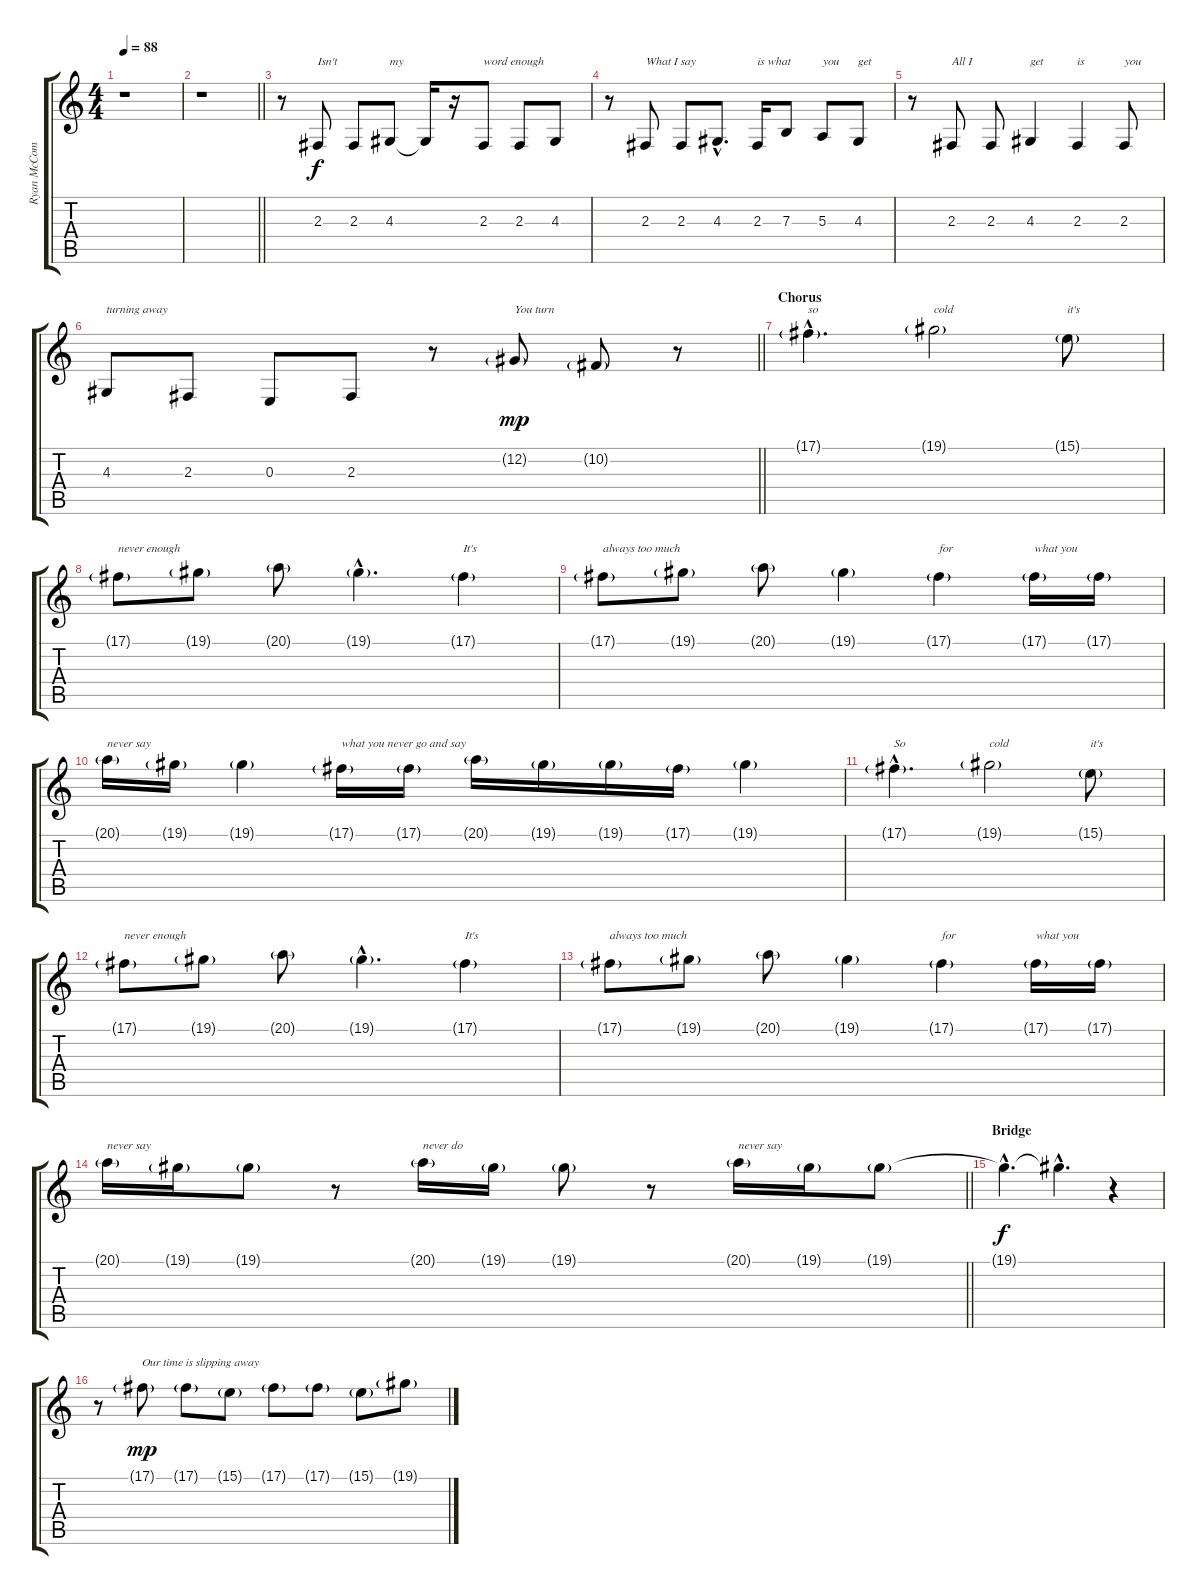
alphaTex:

\track ("Ryan McCombs (Backing Vocals)" "Ryan McCom") {instrument harmonica}
\staff {score tabs}
\tuning (Db4 Ab3 E3 B2 Gb2 B1) {hide}
\ts (4 4)
\tempo 88
\clef g2
\ks c
r.1{dy mp} |
\barLineRight lightlight
r.1 |
r.8 2.3.8{txt "Isn't" dy f} 2.3.8 4.3.8{txt "my"} 4.3{t}.16 r.16 2.3.8{txt "word enough"} 2.3.8 4.3.8 |
r.8 2.3.8{txt "What I say"} 2.3.8 4.3{hac}.8{d} 2.3.16{txt "is what"} 7.3.8 5.3.8{txt "you"} 4.3.8{txt "get"} |
r.8 2.3.8{txt "All I"} 2.3.8 4.3.4{txt "get"} 2.3.4{txt "is"} 2.3.8{txt "you"} |
\barLineRight lightlight
4.3.8{txt "turning away"} 2.3.8 0.3.8 2.3.8 r.8 12.2{g}.8{txt "You turn" dy mp} 10.2{g}.8 r.8 |
\section ("" "Chorus")
17.1{g hac}.4{d txt "so"} 19.1{g}.2{txt "cold"} 15.1{g}.8{txt "it's"} |
17.1{g}.8{txt "never enough"} 19.1{g}.8 20.1{g}.8 19.1{g hac}.4{d} 17.1{g}.4{txt "It's"} |
17.1{g}.8{txt "always too much"} 19.1{g}.8 20.1{g}.8 19.1{g}.4 17.1{g}.4{txt "for"} 17.1{g}.16{txt "what you"} 17.1{g}.16 |
20.1{g}.16{txt "never say"} 19.1{g}.16 19.1{g}.4 17.1{g}.16{txt "what you never go and say"} 17.1{g}.16 20.1{g}.16 19.1{g}.16 19.1{g}.16 17.1{g}.16 19.1{g}.4 |
17.1{g hac}.4{d txt "So"} 19.1{g}.2{txt "cold"} 15.1{g}.8{txt "it's"} |
17.1{g}.8{txt "never enough"} 19.1{g}.8 20.1{g}.8 19.1{g hac}.4{d} 17.1{g}.4{txt "It's"} |
17.1{g}.8{txt "always too much"} 19.1{g}.8 20.1{g}.8 19.1{g}.4 17.1{g}.4{txt "for"} 17.1{g}.16{txt "what you"} 17.1{g}.16 |
\barLineRight lightlight
20.1{g}.16{txt "never say"} 19.1{g}.16 19.1{g}.8 r.8 20.1{g}.16{txt "never do"} 19.1{g}.16 19.1{g}.8 r.8 20.1{g}.16{txt "never say"} 19.1{g}.16 19.1{g}.8 |
\section ("" "Bridge")
19.1{hac t}.4{d dy f} 19.1{hac t}.4{d} r.4 |
r.8 17.1{g}.8{txt "Our time is slipping away" dy mp} 17.1{g}.8 15.1{g}.8 17.1{g}.8 17.1{g}.8 15.1{g}.8 19.1{g}.8
